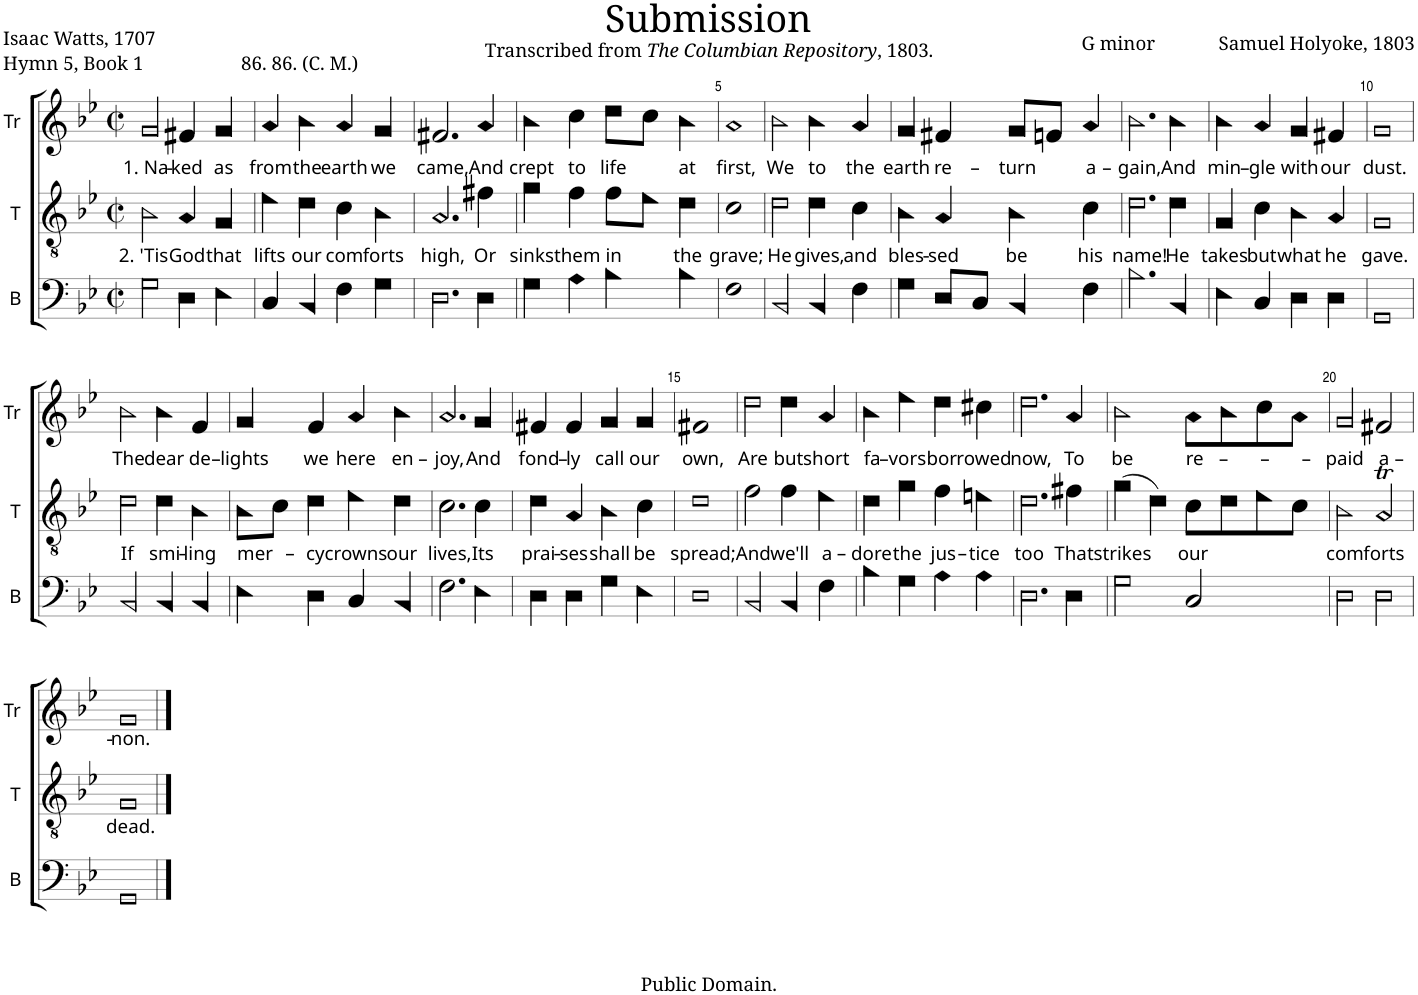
**kern	**kern	**text	**kern	**text
*part3	*part2	*part2	*part1	*part1
*staff3	*staff2	*staff2	*staff1	*staff1
*I"B	*I"T	*	*I"Tr	*
*I'B	*I'T	*	*I'Tr	*
*clefF4	*clefGv2	*	*clefG2	*
*k[b-e-]	*k[b-e-]	*	*k[b-e-]	*
*M2/2	*M2/2	*	*M2/2	*
*met(c|)	*met(c|)	*	*met(c|)	*
=1	=1	=1	=1	=1
!	!	!LO:LY:b	!	!LO:LY:b
2G!\	2B-!\	2. 'Tis	2g!/	1. Na-
!	!	!LO:LY:b	!	!LO:LY:b
4D!\	4A!/	God	4f#X!/	-ked
!	!	!LO:LY:b	!	!LO:LY:b
4E-!\	4G!/	that	4g!/	as
=2	=2	=2	=2	=2
!	!	!LO:LY:b	!	!LO:LY:b
4C!/	4e-!\	lifts	4a!/	from
!	!	!LO:LY:b	!	!LO:LY:b
4BB-!/	4d!\	our	4b-!\	the
!	!	!LO:LY:b	!	!LO:LY:b
4F!\	4c!\	com-	4a!/	earth
!	!	!LO:LY:b	!	!LO:LY:b
4G!\	4B-!\	-forts	4g!/	we
=3	=3	=3	=3	=3
!	!	!LO:LY:b	!	!LO:LY:b
2.D!\	2.A!/	high,	2.f#X!/	came,
!	!	!LO:LY:b	!	!LO:LY:b
4D!\	4f#X!\	Or	4a!/	And
=4	=4	=4	=4	=4
!	!	!LO:LY:b	!	!LO:LY:b
4G!\	4g!\	sinks	4b-!\	crept
!	!	!LO:LY:b	!	!LO:LY:b
4A!\	4f!\	them	4cc!\	to
!	!	!LO:LY:b	!	!LO:LY:b
4B-!\	8f!\L	in	8dd!\L	life
.	8e-!\J	.	8cc!\J	.
!	!	!LO:LY:b	!	!LO:LY:b
4B-!\	4d!\	the	4b-!\	at
=5	=5	=5	=5	=5
!	!	!LO:LY:b	!	!LO:LY:b
1F!	1c!	grave;	1a!	first,
=6	=6	=6	=6	=6
!	!	!LO:LY:b	!	!LO:LY:b
2BB-!/	2d!\	He	2b-!\	We
!	!	!LO:LY:b	!	!LO:LY:b
4BB-!/	4d!\	gives,	4b-!\	to
!	!	!LO:LY:b	!	!LO:LY:b
4F!\	4c!\	and	4a!/	the
=7	=7	=7	=7	=7
!	!	!LO:LY:b	!	!LO:LY:b
4G!\	4B-!\	bles-	4g!/	earth
!	!	!LO:LY:b	!	!LO:LY:b
8D!/L	4A!/	-sed	4f#X!/	re-
8C!/J	.	.	.	.
!	!	!LO:LY:b	!	!LO:LY:b
4BB-!/	4B-!\	be	8g!/L	-turn
.	.	.	8fn!/J	.
!	!	!LO:LY:b	!	!LO:LY:b
4F!\	4c!\	his	4a!/	a-
=8	=8	=8	=8	=8
!	!	!LO:LY:b	!	!LO:LY:b
2.B-!\	2.d!\	name!	2.b-!\	-gain,
!	!	!LO:LY:b	!	!LO:LY:b
4BB-!/	4d!\	He	4b-!\	And
=9	=9	=9	=9	=9
!	!	!LO:LY:b	!	!LO:LY:b
4E-!\	4G!/	takes	4b-!\	min-
!	!	!LO:LY:b	!	!LO:LY:b
4C!/	4c!\	but	4a!/	-gle
!	!	!LO:LY:b	!	!LO:LY:b
4D!\	4B-!\	what	4g!/	with
!	!	!LO:LY:b	!	!LO:LY:b
4D!\	4A!/	he	4f#X!/	our
=10	=10	=10	=10	=10
!	!	!LO:LY:b	!	!LO:LY:b
1GG!	1G!	gave.	1g!	dust.
!!LO:LB:g=z
=11	=11	=11	=11	=11
!	!	!LO:LY:b	!	!LO:LY:b
2BB-!/	2d!\	If	2b-!\	The
!	!	!LO:LY:b	!	!LO:LY:b
4BB-!/	4d!\	smi-	4b-!\	dear
!	!	!LO:LY:b	!	!LO:LY:b
4BB-!/	4B-!\	-ling	4f!/	de-
=12	=12	=12	=12	=12
!	!	!LO:LY:b	!	!LO:LY:b
4E-!\	8B-!\L	mer-	4g!/	-lights
.	8c!\J	.	.	.
!	!	!LO:LY:b	!	!LO:LY:b
4D!\	4d!\	-cy	4f!/	we
!	!	!LO:LY:b	!	!LO:LY:b
4C!/	4e-!\	crowns	4a!/	here
!	!	!LO:LY:b	!	!LO:LY:b
4BB-!/	4d!\	our	4b-!\	en-
=13	=13	=13	=13	=13
!	!	!LO:LY:b	!	!LO:LY:b
2.F!\	2.c!\	lives,	2.a!/	-joy,
!	!	!LO:LY:b	!	!LO:LY:b
4E-!\	4c!\	Its	4g!/	And
=14	=14	=14	=14	=14
!	!	!LO:LY:b	!	!LO:LY:b
4D!\	4d!\	prai-	4f#X!/	fond-
!	!	!LO:LY:b	!	!LO:LY:b
4D!\	4A!/	-ses	4f#!/	-ly
!	!	!LO:LY:b	!	!LO:LY:b
4G!\	4B-!\	shall	4g!/	call
!	!	!LO:LY:b	!	!LO:LY:b
4E-!\	4c!\	be	4g!/	our
=15	=15	=15	=15	=15
!	!	!LO:LY:b	!	!LO:LY:b
1D!	1d!	spread;	1f#X!	own,
=16	=16	=16	=16	=16
!	!	!LO:LY:b	!	!LO:LY:b
2BB-!/	2f!\	And	2dd!\	Are
!	!	!LO:LY:b	!	!LO:LY:b
4BB-!/	4f!\	we'll	4dd!\	but
!	!	!LO:LY:b	!	!LO:LY:b
4F!\	4e-!\	a-	4a!/	short
=17	=17	=17	=17	=17
!	!	!LO:LY:b	!	!LO:LY:b
4B-!\	4d!\	-dore	4b-!\	fa-
!	!	!LO:LY:b	!	!LO:LY:b
4G!\	4g!\	the	4ee-!\	-vors
!	!	!LO:LY:b	!	!LO:LY:b
4A!\	4f!\	jus-	4dd!\	bor-
!	!	!LO:LY:b	!	!LO:LY:b
4A!\	4en!\	-tice	4cc#X!\	-rowed
=18	=18	=18	=18	=18
!	!	!LO:LY:b	!	!LO:LY:b
2.D!\	2.d!\	too	2.dd!\	now,
!	!	!LO:LY:b	!	!LO:LY:b
4D!\	4f#X!\	That	4a!/	To
=19	=19	=19	=19	=19
!	!	!LO:LY:b	!	!LO:LY:b
2G!\	(4g!\	strikes	2b-!\	be
.	4d!\)	.	.	.
!	!	!LO:LY:b	!	!LO:LY:b
2C!/	8c!\L	our	8a!\L	re-
.	8d!\	.	8b-!\	.
.	8e-!\	.	8cc!\	.
.	8c!\J	.	8a!\J	.
=20	=20	=20	=20	=20
!	!	!LO:LY:b	!	!LO:LY:b
2D!\	2B-!\	com-	2g!/	-paid
!	!	!LO:LY:b	!	!LO:LY:b
2D!\	2At!/	-forts	2f#X!/	a-
!!LO:LB:g=z
=21	=21	=21	=21	=21
!	!	!LO:LY:b	!	!LO:LY:b
1GG!	1G!	dead.	1g!	-non.
==	==	==	==	==
*-	*-	*-	*-	*-
